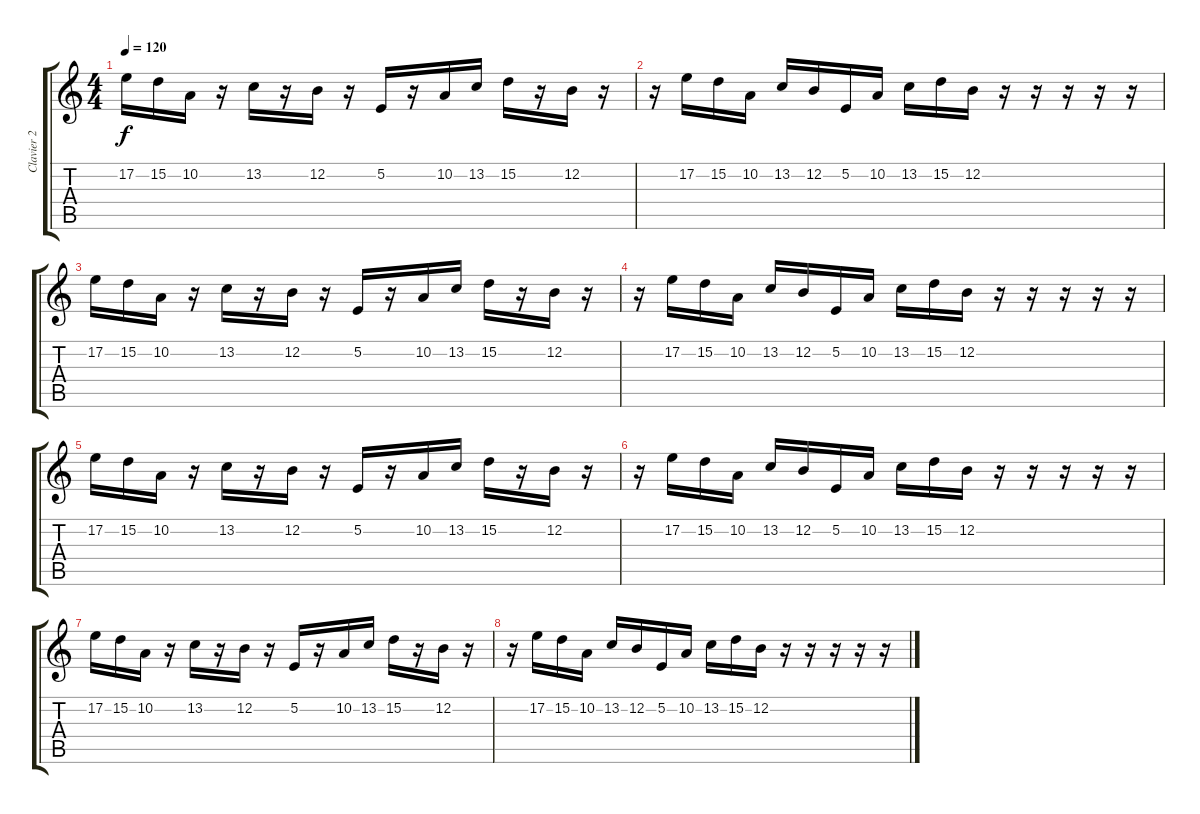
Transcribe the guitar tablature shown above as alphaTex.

\track ("Clavier 2" "Clavier 2") {instrument lead8bassandlead}
\staff {score tabs}
\tuning (E4 B3 G3 D3 A2 E2) {hide}
\ts (4 4)
\tempo 120
\clef g2
\ks c
17.2.16{dy f} 15.2.16 10.2.16 r.16 13.2.16 r.16 12.2.16 r.16 5.2.16 r.16 10.2.16 13.2.16 15.2.16 r.16 12.2.16 r.16 |
r.16 17.2.16 15.2.16 10.2.16 13.2.16 12.2.16 5.2.16 10.2.16 13.2.16 15.2.16 12.2.16 r.16 r.16 r.16 r.16 r.16 |
17.2.16 15.2.16 10.2.16 r.16 13.2.16 r.16 12.2.16 r.16 5.2.16 r.16 10.2.16 13.2.16 15.2.16 r.16 12.2.16 r.16 |
r.16 17.2.16 15.2.16 10.2.16 13.2.16 12.2.16 5.2.16 10.2.16 13.2.16 15.2.16 12.2.16 r.16 r.16 r.16 r.16 r.16 |
17.2.16 15.2.16 10.2.16 r.16 13.2.16 r.16 12.2.16 r.16 5.2.16 r.16 10.2.16 13.2.16 15.2.16 r.16 12.2.16 r.16 |
r.16 17.2.16 15.2.16 10.2.16 13.2.16 12.2.16 5.2.16 10.2.16 13.2.16 15.2.16 12.2.16 r.16 r.16 r.16 r.16 r.16 |
17.2.16 15.2.16 10.2.16 r.16 13.2.16 r.16 12.2.16 r.16 5.2.16 r.16 10.2.16 13.2.16 15.2.16 r.16 12.2.16 r.16 |
r.16 17.2.16 15.2.16 10.2.16 13.2.16 12.2.16 5.2.16 10.2.16 13.2.16 15.2.16 12.2.16 r.16 r.16 r.16 r.16 r.16
